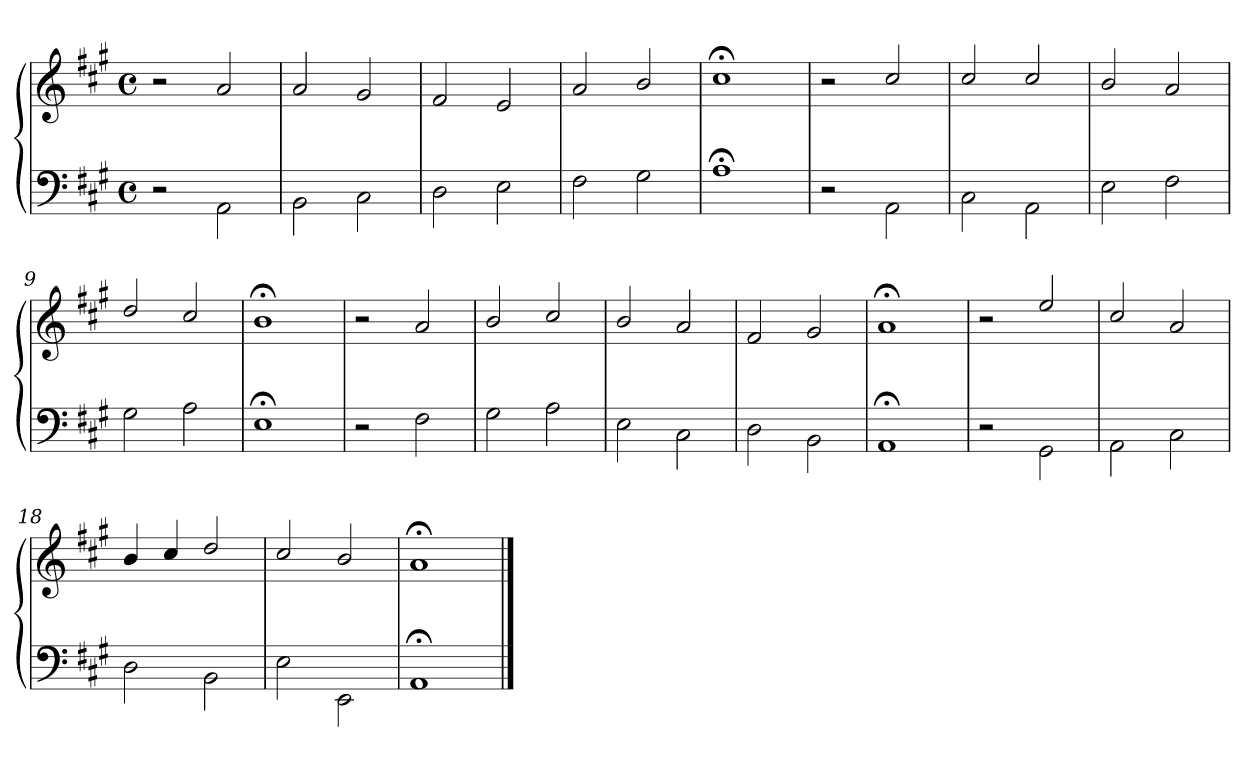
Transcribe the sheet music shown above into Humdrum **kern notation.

**kern	**kern
*part1	*part1
*staff2	*staff1
*clefF4	*clefG2
*k[f#c#g#]	*k[f#c#g#]
*M4/4	*M4/4
*met(c)	*met(c)
=1	=1
2r	2r
2AA\	2a/
=2	=2
2BB\	2a/
2C#\	2g#/
=3	=3
2D\	2f#/
2E\	2e/
=4	=4
2F#\	2a/
2G#\	2b/
=5	=5
1A;\	1cc#;</
=6	=6
2r	2r
2AA\	2cc#/
=7	=7
2C#\	2cc#/
2AA\	2cc#/
=8	=8
2E\	2b/
2F#\	2a/
=9	=9
2G#\	2dd/
2A\	2cc#/
=10	=10
1E;\	1b;</
!!LO:LB:g=z
=11	=11
2r	2r
2F#\	2a/
=12	=12
2G#\	2b/
2A\	2cc#/
=13	=13
2E\	2b/
2C#\	2a/
=14	=14
2D\	2f#/
2BB\	2g#/
=15	=15
1AA;\	1a;</
=16	=16
2r	2r
2GG#\	2ee/
=17	=17
2AA\	2cc#/
2C#\	2a/
=18	=18
2D\	4b/
.	4cc#/
2BB\	2dd/
=19	=19
2E\	2cc#/
2EE\	2b/
=20	=20
1AA;\	1a;</
==	==
*-	*-
